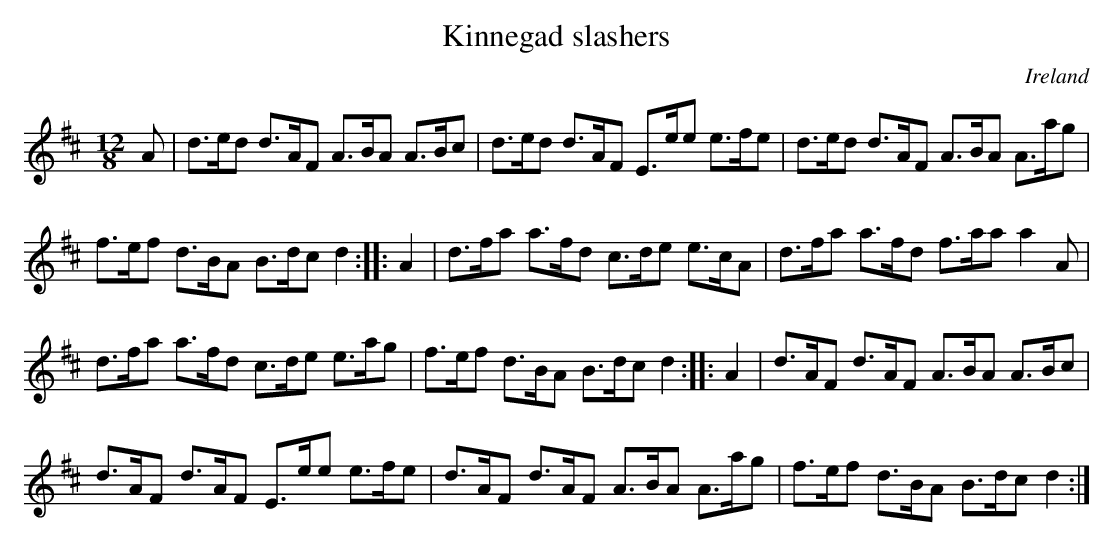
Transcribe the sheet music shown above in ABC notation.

X:1
T:Kinnegad slashers
O:Ireland
M:12/8
K:D
A|\
d>ed d>AF A>BA A>Bc|d>ed d>AF E>ee e>fe|\
d>ed d>AF A>BA A>ag|
f>ef d>BA B>dc d2 :: A2|\
d>fa a>fd c>de e>cA|d>fa a>fd f>aa a2A|
d>fa a>fd c>de e>ag|f>ef d>BA B>dc d2:: A2 |\
d>AF d>AF A>BA A>Bc|
d>AF d>AF E>ee e>fe|\
d>AF d>AF A>BA A>ag|f>ef d>BA B>dc d2:|
